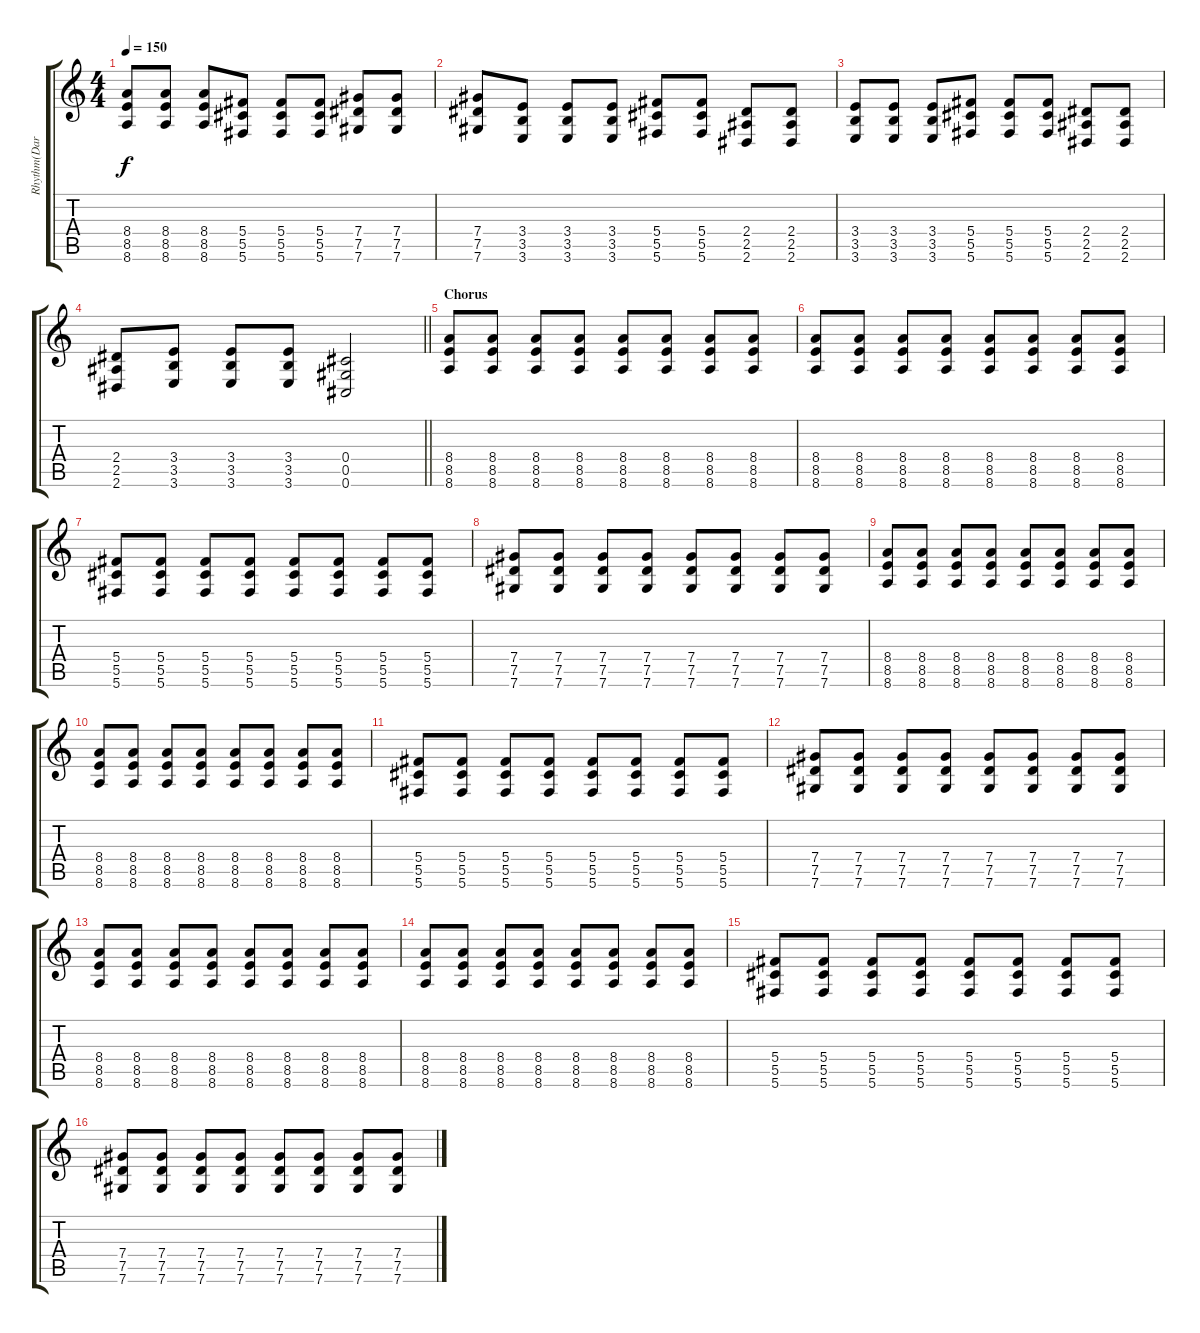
\track ("Rhythm(Darran)" "Rhythm(Dar") {instrument distortionguitar}
\staff {score tabs}
\tuning (Eb4 Bb3 Gb3 Db3 Ab2 Db2) {hide}
\ts (4 4)
\tempo 150
\clef g2
\ks c
(8.4 8.5 8.6).8{dy f} (8.4 8.5 8.6).8 (8.4 8.5 8.6).8 (5.4 5.5 5.6).8 (5.4 5.5 5.6).8 (5.4 5.5 5.6).8 (7.4 7.5 7.6).8 (7.4 7.5 7.6).8 |
(7.4 7.5 7.6).8 (3.4 3.5 3.6).8 (3.4 3.5 3.6).8 (3.4 3.5 3.6).8 (5.4 5.5 5.6).8 (5.4 5.5 5.6).8 (2.4 2.5 2.6).8 (2.4 2.5 2.6).8 |
(3.4 3.5 3.6).8 (3.4 3.5 3.6).8 (3.4 3.5 3.6).8 (5.4 5.5 5.6).8 (5.4 5.5 5.6).8 (5.4 5.5 5.6).8 (2.4 2.5 2.6).8 (2.4 2.5 2.6).8 |
\barLineRight lightlight
(2.4 2.5 2.6).8 (3.4 3.5 3.6).8 (3.4 3.5 3.6).8 (3.4 3.5 3.6).8 (0.4 0.5 0.6).2 |
\section ("" "Chorus")
(8.4 8.5 8.6).8 (8.4 8.5 8.6).8 (8.4 8.5 8.6).8 (8.4 8.5 8.6).8 (8.4 8.5 8.6).8 (8.4 8.5 8.6).8 (8.4 8.5 8.6).8 (8.4 8.5 8.6).8 |
(8.4 8.5 8.6).8 (8.4 8.5 8.6).8 (8.4 8.5 8.6).8 (8.4 8.5 8.6).8 (8.4 8.5 8.6).8 (8.4 8.5 8.6).8 (8.4 8.5 8.6).8 (8.4 8.5 8.6).8 |
(5.4 5.5 5.6).8 (5.4 5.5 5.6).8 (5.4 5.5 5.6).8 (5.4 5.5 5.6).8 (5.4 5.5 5.6).8 (5.4 5.5 5.6).8 (5.4 5.5 5.6).8 (5.4 5.5 5.6).8 |
(7.4 7.5 7.6).8 (7.4 7.5 7.6).8 (7.4 7.5 7.6).8 (7.4 7.5 7.6).8 (7.4 7.5 7.6).8 (7.4 7.5 7.6).8 (7.4 7.5 7.6).8 (7.4 7.5 7.6).8 |
(8.4 8.5 8.6).8 (8.4 8.5 8.6).8 (8.4 8.5 8.6).8 (8.4 8.5 8.6).8 (8.4 8.5 8.6).8 (8.4 8.5 8.6).8 (8.4 8.5 8.6).8 (8.4 8.5 8.6).8 |
(8.4 8.5 8.6).8 (8.4 8.5 8.6).8 (8.4 8.5 8.6).8 (8.4 8.5 8.6).8 (8.4 8.5 8.6).8 (8.4 8.5 8.6).8 (8.4 8.5 8.6).8 (8.4 8.5 8.6).8 |
(5.4 5.5 5.6).8 (5.4 5.5 5.6).8 (5.4 5.5 5.6).8 (5.4 5.5 5.6).8 (5.4 5.5 5.6).8 (5.4 5.5 5.6).8 (5.4 5.5 5.6).8 (5.4 5.5 5.6).8 |
(7.4 7.5 7.6).8 (7.4 7.5 7.6).8 (7.4 7.5 7.6).8 (7.4 7.5 7.6).8 (7.4 7.5 7.6).8 (7.4 7.5 7.6).8 (7.4 7.5 7.6).8 (7.4 7.5 7.6).8 |
(8.4 8.5 8.6).8 (8.4 8.5 8.6).8 (8.4 8.5 8.6).8 (8.4 8.5 8.6).8 (8.4 8.5 8.6).8 (8.4 8.5 8.6).8 (8.4 8.5 8.6).8 (8.4 8.5 8.6).8 |
(8.4 8.5 8.6).8 (8.4 8.5 8.6).8 (8.4 8.5 8.6).8 (8.4 8.5 8.6).8 (8.4 8.5 8.6).8 (8.4 8.5 8.6).8 (8.4 8.5 8.6).8 (8.4 8.5 8.6).8 |
(5.4 5.5 5.6).8 (5.4 5.5 5.6).8 (5.4 5.5 5.6).8 (5.4 5.5 5.6).8 (5.4 5.5 5.6).8 (5.4 5.5 5.6).8 (5.4 5.5 5.6).8 (5.4 5.5 5.6).8 |
(7.4 7.5 7.6).8 (7.4 7.5 7.6).8 (7.4 7.5 7.6).8 (7.4 7.5 7.6).8 (7.4 7.5 7.6).8 (7.4 7.5 7.6).8 (7.4 7.5 7.6).8 (7.4 7.5 7.6).8
